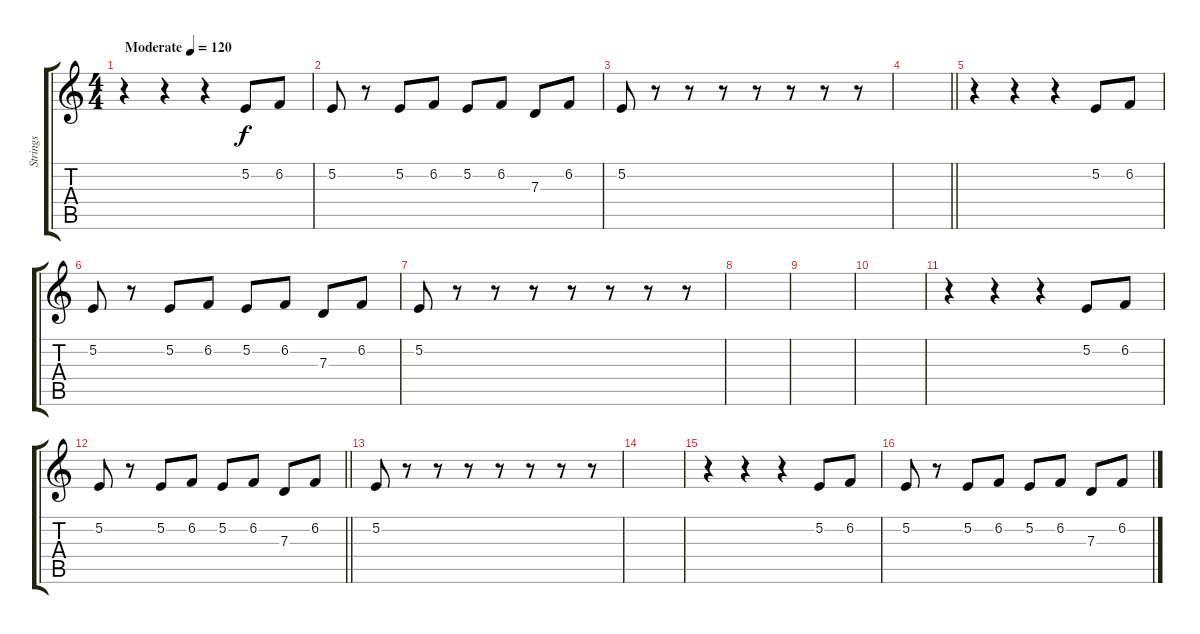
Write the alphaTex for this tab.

\track ("Strings" "Strings") {instrument stringensemble1}
\staff {score tabs}
\tuning (E4 B3 G3 D3 A2 E2) {hide}
\ts (4 4)
\section ("" "")
\tempo (120 "Moderate")
\clef g2
\ks c
r.4{dy f instrument stringensemble1} r.4 r.4 5.2.8 6.2.8 |
5.2.8 r.8 5.2.8 6.2.8 5.2.8 6.2.8 7.3.8 6.2.8 |
5.2.8 r.8 r.8 r.8 r.8 r.8 r.8 r.8 |
\barLineRight lightlight
|
\section ("" "")
r.4 r.4 r.4 5.2.8 6.2.8 |
5.2.8 r.8 5.2.8 6.2.8 5.2.8 6.2.8 7.3.8 6.2.8 |
5.2.8 r.8 r.8 r.8 r.8 r.8 r.8 r.8 |
|
|
|
r.4 r.4 r.4 5.2.8 6.2.8 |
\barLineRight lightlight
5.2.8 r.8 5.2.8 6.2.8 5.2.8 6.2.8 7.3.8 6.2.8 |
\section ("" "")
5.2.8 r.8 r.8 r.8 r.8 r.8 r.8 r.8 |
|
r.4 r.4 r.4 5.2.8 6.2.8 |
5.2.8 r.8 5.2.8 6.2.8 5.2.8 6.2.8 7.3.8 6.2.8
